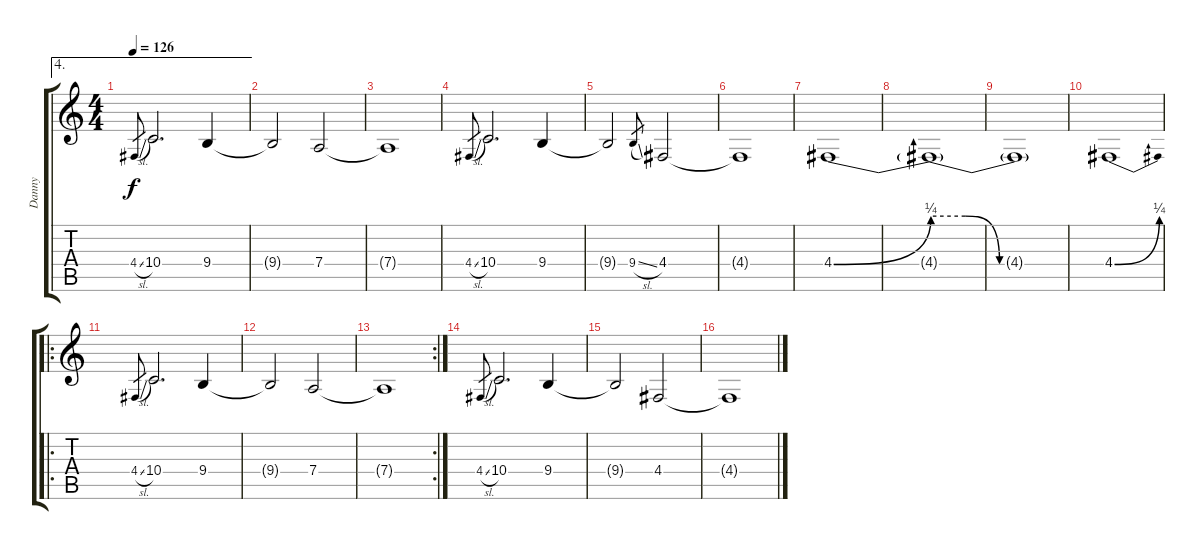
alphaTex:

\track ("Danny" "Danny") {instrument lead2sawtooth}
\staff {score tabs}
\tuning (E4 B3 G3 D3 A2 E2) {hide}
\ae 4
\ts (4 4)
\tempo 126
\clef g2
\ks c
4.4{sl}.8{gr dy f} 10.4.2{d} 9.4.4 |
9.4{t}.2 7.4.2 |
7.4{t}.1 |
4.4{sl}.8{gr} 10.4.2{d} 9.4.4 |
9.4{t}.2 9.4{sl}.8{gr} 4.4.2 |
4.4{t}.1 |
4.4{be (bend 0 0 60 1)}.1 |
4.4{be (custom 0 1 15 1 30 0 60 0) t}.1 |
4.4{t}.1 |
4.4{be (bend 0 0 60 1)}.1 |
\ro
4.4{sl}.8{gr} 10.4.2{d} 9.4.4 |
9.4{t}.2 7.4.2 |
\rc 2
7.4{t}.1 |
4.4{sl}.8{gr} 10.4.2{d} 9.4.4 |
9.4{t}.2 4.4.2 |
4.4{t}.1
